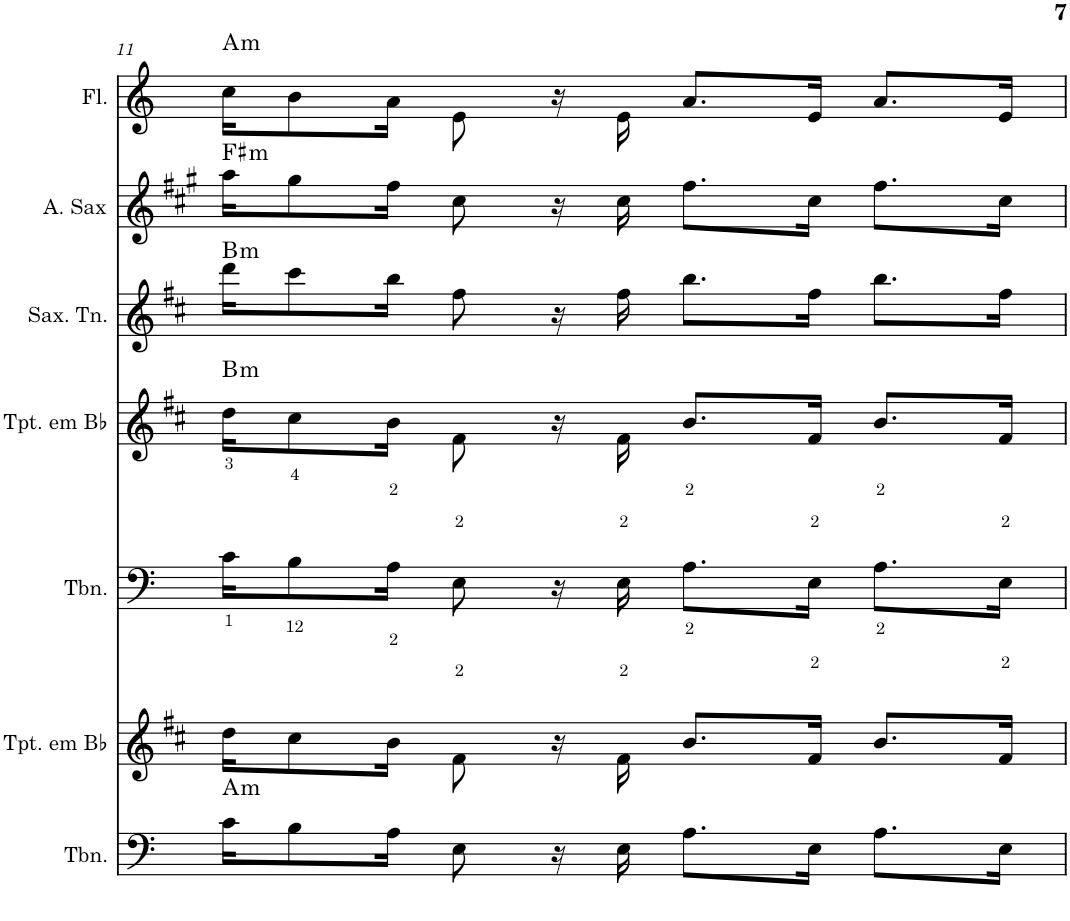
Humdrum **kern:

**kern	**harte	**kern	**kern	**kern	**harte	**kern	**harte	**kern	**harte	**kern	**harte
*part7	*part7	*part6	*part5	*part4	*part4	*part3	*part3	*part2	*part2	*part1	*part1
*staff7	*	*staff6	*staff5	*staff4	*	*staff3	*	*staff2	*	*staff1	*
*I"Trombone	*	*I"Trompete em Bb	*I"Trombone	*I"Trompete em Bb	*	*I"Saxofone Tenor	*	*I"Saxofone Alto	*	*I"Flauta Transversal	*
*I'Tbn.	*	*I'Tpt. em Bb	*I'Tbn.	*I'Tpt. em Bb	*	*I'Sax. Tn.	*	*	*	*I'Fl.	*
!!LO:PB:g=z
*clefF4	*	*clefG2	*clefF4	*clefG2	*	*clefG2	*	*clefG2	*	*clefG2	*
*	*	*Trd1c2	*	*Trd1c2	*	*Trd8c14	*	*Trd5c9	*	*	*
*k[]	*	*k[f#c#]	*k[]	*k[f#c#]	*	*k[f#c#]	*	*k[f#c#g#]	*	*k[]	*
*C:	*	*D:	*C:	*D:	*	*D:	*	*A:	*	*C:	*
*M4/4	*	*M4/4	*M4/4	*M4/4	*	*M4/4	*	*M4/4	*	*M4/4	*
=11	=11	=11	=11	=11	=11	=11	=11	=11	=11	=11	=11
!	!LO:H:kt=m	!	!	!	!LO:H:kt=m	!	!LO:H:kt=m	!	!LO:H:kt=m	!	!LO:H:kt=m
16c\KL	A:min	16dd\KL	16c\KL	16dd\KL	B:min	16ddd\KL	B:min	16aa\KL	F#:min	16cc\KL	A:min
8B\	.	8cc#\	8B\	8cc#\	.	8ccc#\	.	8gg#\	.	8b\	.
16A\Jk	.	16b\Jk	16A\Jk	16b\Jk	.	16bb\Jk	.	16ff#\Jk	.	16a\Jk	.
8E\	.	8f#\	8E\	8f#\	.	8ff#\	.	8cc#\	.	8e\	.
16r	.	16r	16r	16r	.	16r	.	16r	.	16r	.
16E\	.	16f#\	16E\	16f#\	.	16ff#\	.	16cc#\	.	16e\	.
8.A\L	.	8.b/L	8.A\L	8.b/L	.	8.bb\L	.	8.ff#\L	.	8.a/L	.
16E\Jk	.	16f#/Jk	16E\Jk	16f#/Jk	.	16ff#\Jk	.	16cc#\Jk	.	16e/Jk	.
8.A\L	.	8.b/L	8.A\L	8.b/L	.	8.bb\L	.	8.ff#\L	.	8.a/L	.
16E\Jk	.	16f#/Jk	16E\Jk	16f#/Jk	.	16ff#\Jk	.	16cc#\Jk	.	16e/Jk	.
=	=	=	=	=	=	=	=	=	=	=	=
*-	*-	*-	*-	*-	*-	*-	*-	*-	*-	*-	*-
